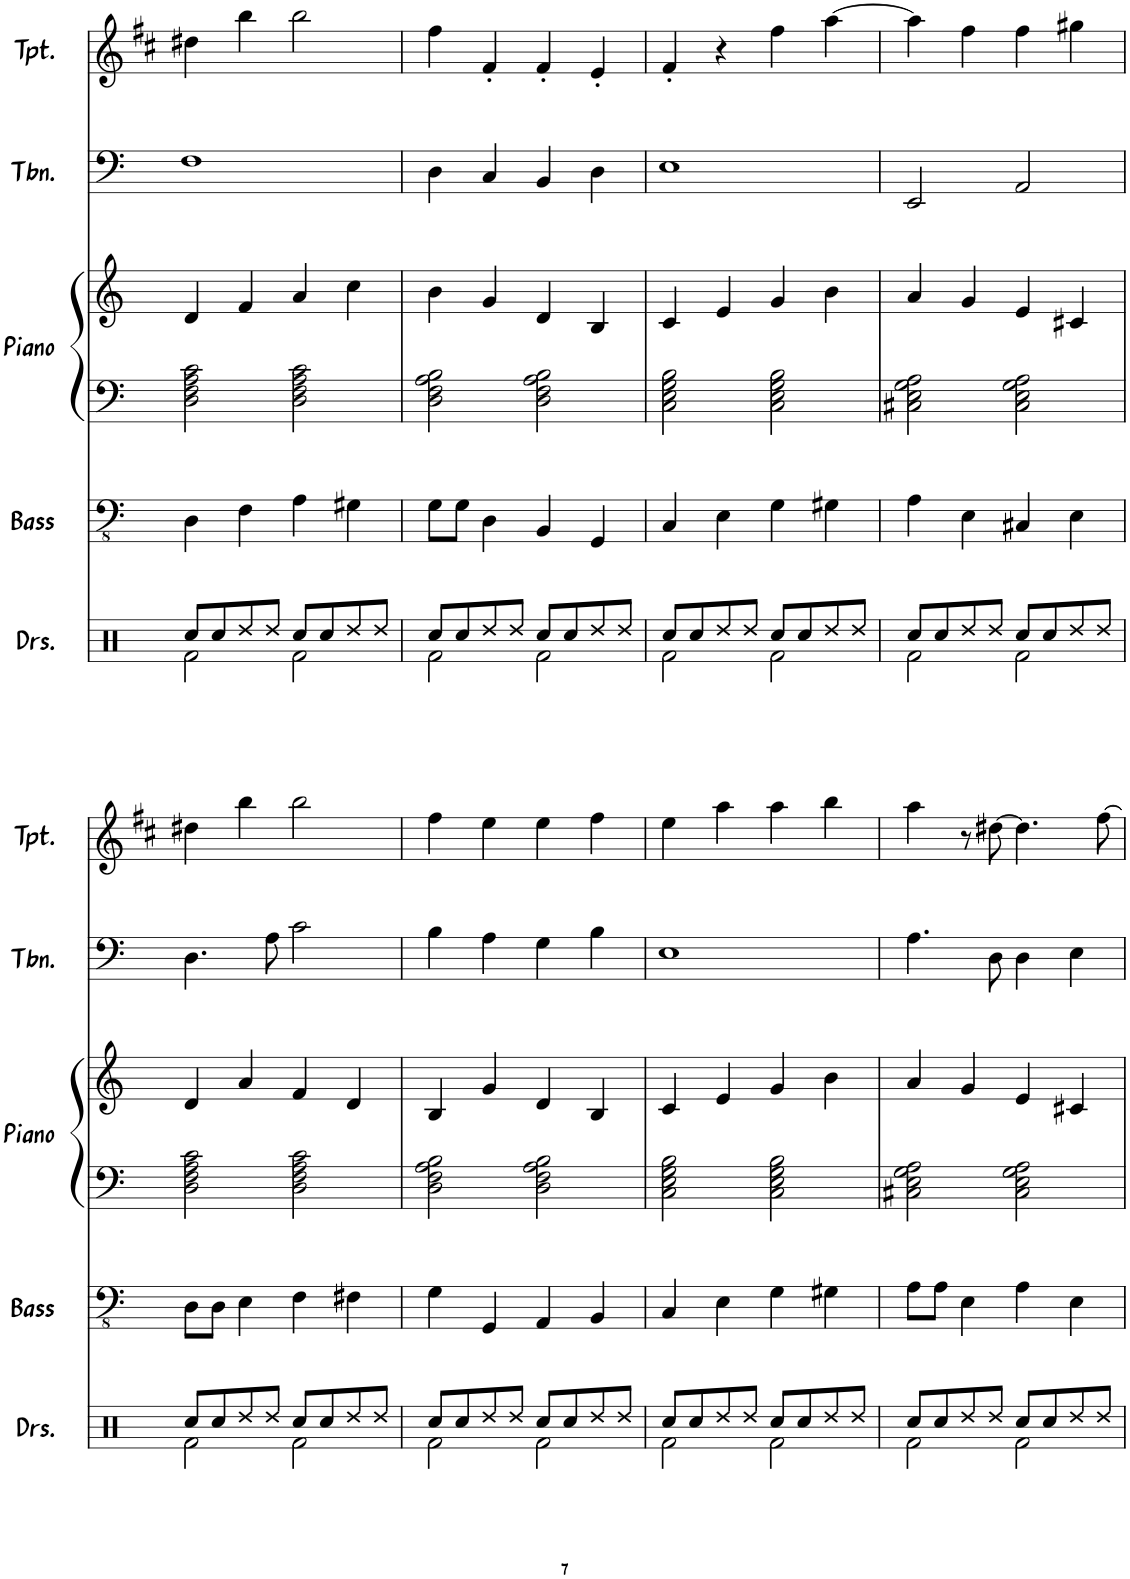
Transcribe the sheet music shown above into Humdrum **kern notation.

**kern	**kern	**kern	**kern	**kern	**kern
*part5	*part4	*part3	*part3	*part2	*part1
*staff6	*staff5	*staff4	*staff3	*staff2	*staff1
*I"Drumset	*I"Bass	*I"Piano	*	*I"Trombone	*I"Trumpet
*I'Drs.	*I'Bass	*I'Piano	*	*I'Tbn.	*I'Tpt.
!!LO:PB:g=z
*clefX	*clefFv4	*clefF4	*clefG2	*clefF4	*clefG2
*	*	*	*	*	*Trd1c2
*k[]	*k[]	*k[]	*k[]	*k[]	*k[f#c#]
*M4/4	*M4/4	*M4/4	*M4/4	*M4/4	*M4/4
=45	=45	=45	=45	=45	=45
*^	*	*	*	*	*
8Rcc/L	2Rf\	4DD\	2D\ 2F\ 2A\ 2c\	4d/	1F	4dd#X\
8Rcc/	.	.	.	.	.	.
8Rdd/	.	4FF\	.	4f/	.	4bb\
8Rdd/J	.	.	.	.	.	.
8Rcc/L	2Rf\	4AA\	2D\ 2F\ 2A\ 2c\	4a/	.	2bb\
8Rcc/	.	.	.	.	.	.
8Rdd/	.	4GG#X\	.	4cc\	.	.
8Rdd/J	.	.	.	.	.	.
=46	=46	=46	=46	=46	=46	=46
8Rcc/L	2Rf\	8GG\L	2D\ 2F\ 2A\ 2B\	4b\	4D\	4ff#\
8Rcc/	.	8GG\J	.	.	.	.
8Rdd/	.	4DD\	.	4g/	4C/	4f#'/
8Rdd/J	.	.	.	.	.	.
8Rcc/L	2Rf\	4BBB/	2D\ 2F\ 2A\ 2B\	4d/	4BB/	4f#'/
8Rcc/	.	.	.	.	.	.
8Rdd/	.	4GGG/	.	4B/	4D\	4e'/
8Rdd/J	.	.	.	.	.	.
=47	=47	=47	=47	=47	=47	=47
8Rcc/L	2Rf\	4CC/	2C\ 2E\ 2G\ 2B\	4c/	1E	4f#'/
8Rcc/	.	.	.	.	.	.
8Rdd/	.	4EE\	.	4e/	.	4r
8Rdd/J	.	.	.	.	.	.
8Rcc/L	2Rf\	4GG\	2C\ 2E\ 2G\ 2B\	4g/	.	4ff#\
8Rcc/	.	.	.	.	.	.
8Rdd/	.	4GG#X\	.	4b\	.	[4aa\
8Rdd/J	.	.	.	.	.	.
=48	=48	=48	=48	=48	=48	=48
8Rcc/L	2Rf\	4AA\	2C#X\ 2E\ 2G\ 2A\	4a/	2EE/	4aa\]
8Rcc/	.	.	.	.	.	.
8Rdd/	.	4EE\	.	4g/	.	4ff#\
8Rdd/J	.	.	.	.	.	.
8Rcc/L	2Rf\	4CC#X/	2C#\ 2E\ 2G\ 2A\	4e/	2AA/	4ff#\
8Rcc/	.	.	.	.	.	.
8Rdd/	.	4EE\	.	4c#X/	.	4gg#X\
8Rdd/J	.	.	.	.	.	.
!!LO:LB:g=z
=49	=49	=49	=49	=49	=49	=49
8Rcc/L	2Rf\	8DD\L	2D\ 2F\ 2A\ 2c\	4d/	4.D\	4dd#X\
8Rcc/	.	8DD\J	.	.	.	.
8Rdd/	.	4EE\	.	4a/	.	4bb\
8Rdd/J	.	.	.	.	8A\	.
8Rcc/L	2Rf\	4FF\	2D\ 2F\ 2A\ 2c\	4f/	2c\	2bb\
8Rcc/	.	.	.	.	.	.
8Rdd/	.	4FF#X\	.	4d/	.	.
8Rdd/J	.	.	.	.	.	.
=50	=50	=50	=50	=50	=50	=50
8Rcc/L	2Rf\	4GG\	2D\ 2F\ 2A\ 2B\	4B/	4B\	4ff#\
8Rcc/	.	.	.	.	.	.
8Rdd/	.	4GGG/	.	4g/	4A\	4ee\
8Rdd/J	.	.	.	.	.	.
8Rcc/L	2Rf\	4AAA/	2D\ 2F\ 2A\ 2B\	4d/	4G\	4ee\
8Rcc/	.	.	.	.	.	.
8Rdd/	.	4BBB/	.	4B/	4B\	4ff#\
8Rdd/J	.	.	.	.	.	.
=51	=51	=51	=51	=51	=51	=51
8Rcc/L	2Rf\	4CC/	2C\ 2E\ 2G\ 2B\	4c/	1E	4ee\
8Rcc/	.	.	.	.	.	.
8Rdd/	.	4EE\	.	4e/	.	4aa\
8Rdd/J	.	.	.	.	.	.
8Rcc/L	2Rf\	4GG\	2C\ 2E\ 2G\ 2B\	4g/	.	4aa\
8Rcc/	.	.	.	.	.	.
8Rdd/	.	4GG#X\	.	4b\	.	4bb\
8Rdd/J	.	.	.	.	.	.
=52	=52	=52	=52	=52	=52	=52
8Rcc/L	2Rf\	8AA\L	2C#X\ 2E\ 2G\ 2A\	4a/	4.A\	4aa\
8Rcc/	.	8AA\J	.	.	.	.
8Rdd/	.	4EE\	.	4g/	.	8r
8Rdd/J	.	.	.	.	8D\	[8dd#X\
8Rcc/L	2Rf\	4AA\	2C#\ 2E\ 2G\ 2A\	4e/	4D\	4.dd#\]
8Rcc/	.	.	.	.	.	.
8Rdd/	.	4EE\	.	4c#X/	4E\	.
8Rdd/J	.	.	.	.	.	[8ff#\
*v	*v	*	*	*	*	*
=	=	=	=	=	=
*-	*-	*-	*-	*-	*-
